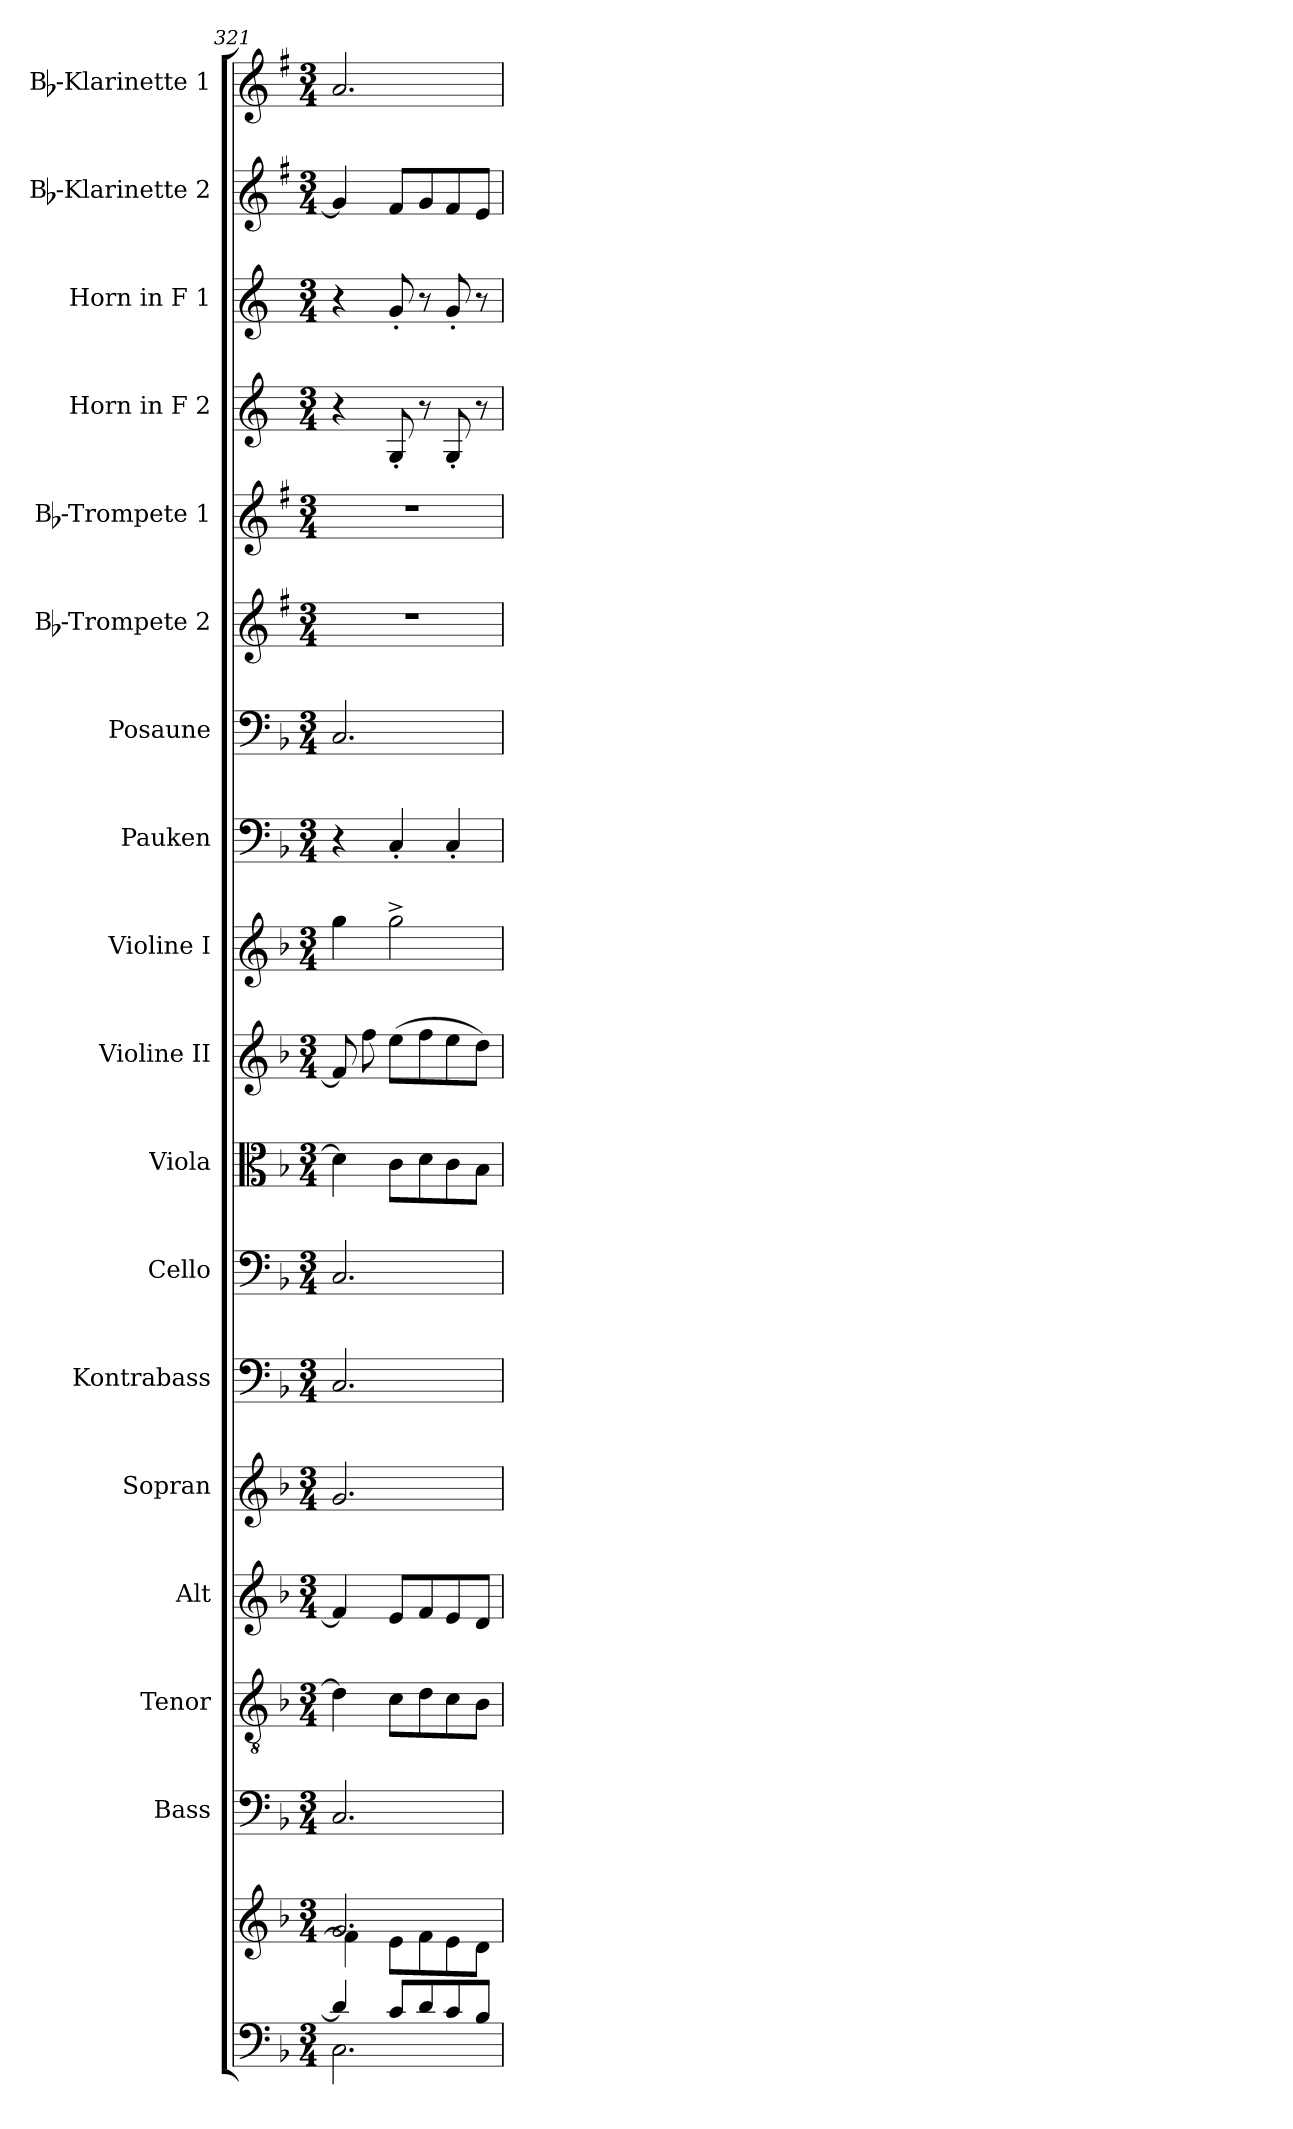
**kern	**kern	**kern	**kern	**kern	**kern	**kern	**kern	**kern	**kern	**kern	**kern	**kern	**kern	**kern	**kern	**kern	**kern	**kern
*part18	*part18	*part17	*part16	*part15	*part14	*part13	*part12	*part11	*part10	*part9	*part8	*part7	*part6	*part5	*part4	*part3	*part2	*part1
*staff19	*staff18	*staff17	*staff16	*staff15	*staff14	*staff13	*staff12	*staff11	*staff10	*staff9	*staff8	*staff7	*staff6	*staff5	*staff4	*staff3	*staff2	*staff1
*	*	*I"Bass	*I"Tenor	*I"Alt	*I"Sopran	*I"Kontrabass	*I"Cello	*I"Viola	*I"Violine II	*I"Violine I	*I"Pauken	*I"Posaune	*I"Bb-Trompete 2	*I"Bb-Trompete 1	*I"Horn in F 2	*I"Horn in F 1	*I"Bb-Klarinette 2	*I"Bb-Klarinette 1
*	*	*I'B.	*I'T.	*I'A.	*I'S.	*I'Kb.	*	*I'Vla.	*I'Vl. II	*I'Vl. I	*I'Pk.	*I'Pos.	*I'Bb Trp. 2	*I'Bb Trp. 1	*	*	*I'Bb Kl. 2	*I'Bb Kl. 1
*clefF4	*clefG2	*clefF4	*clefGv2	*clefG2	*clefG2	*clefF4	*clefF4	*clefC3	*clefG2	*clefG2	*clefF4	*clefF4	*clefG2	*clefG2	*clefG2	*clefG2	*clefG2	*clefG2
*	*	*	*	*	*	*ITrd7c12	*	*	*	*	*	*	*ITrd1c2	*ITrd1c2	*ITrd4c7	*ITrd4c7	*ITrd1c2	*ITrd1c2
*k[b-]	*k[b-]	*k[b-]	*k[b-]	*k[b-]	*k[b-]	*k[b-]	*k[b-]	*k[b-]	*k[b-]	*k[b-]	*k[b-]	*k[b-]	*k[b-]	*k[b-]	*k[b-]	*k[b-]	*k[b-]	*k[b-]
*F:	*F:	*F:	*F:	*F:	*F:	*F:	*F:	*F:	*F:	*F:	*F:	*F:	*F:	*F:	*F:	*F:	*F:	*F:
*M3/4	*M3/4	*M3/4	*M3/4	*M3/4	*M3/4	*M3/4	*M3/4	*M3/4	*M3/4	*M3/4	*M3/4	*M3/4	*M3/4	*M3/4	*M3/4	*M3/4	*M3/4	*M3/4
=321	=321	=321	=321	=321	=321	=321	=321	=321	=321	=321	=321	=321	=321	=321	=321	=321	=321	=321
*^	*^	*	*	*	*	*	*	*	*	*	*	*	*	*	*	*	*	*
4d/]	2.C\	2.g/	4f\]	2.C/	4d\]	4f/]	2.g/	2.CC/	2.C/	4d\]	8f/]	4gg\	4r	2.C/	2.r	2.r	4r	4r	4f/]	2.g/
.	.	.	.	.	.	.	.	.	.	.	8ff\	.	.	.	.	.	.	.	.	.
8c/L	.	.	8e\L	.	8c\L	8e/L	.	.	.	8c\L	(>8ee\L	2gg^>\	4C'</	.	.	.	8C'</	8c'</	8e/L	.
8d/	.	.	8f\	.	8d\	8f/	.	.	.	8d\	8ff\	.	.	.	.	.	8r	8r	8f/	.
8c/	.	.	8e\	.	8c\	8e/	.	.	.	8c\	8ee\	.	4C'</	.	.	.	8C'</	8c'</	8e/	.
8B-/J	.	.	8d\J	.	8B-\J	8d/J	.	.	.	8B-\J	8dd\J)	.	.	.	.	.	8r	8r	8d/J	.
*v	*v	*	*	*	*	*	*	*	*	*	*	*	*	*	*	*	*	*	*	*
*	*v	*v	*	*	*	*	*	*	*	*	*	*	*	*	*	*	*	*	*
=	=	=	=	=	=	=	=	=	=	=	=	=	=	=	=	=	=	=
*-	*-	*-	*-	*-	*-	*-	*-	*-	*-	*-	*-	*-	*-	*-	*-	*-	*-	*-
